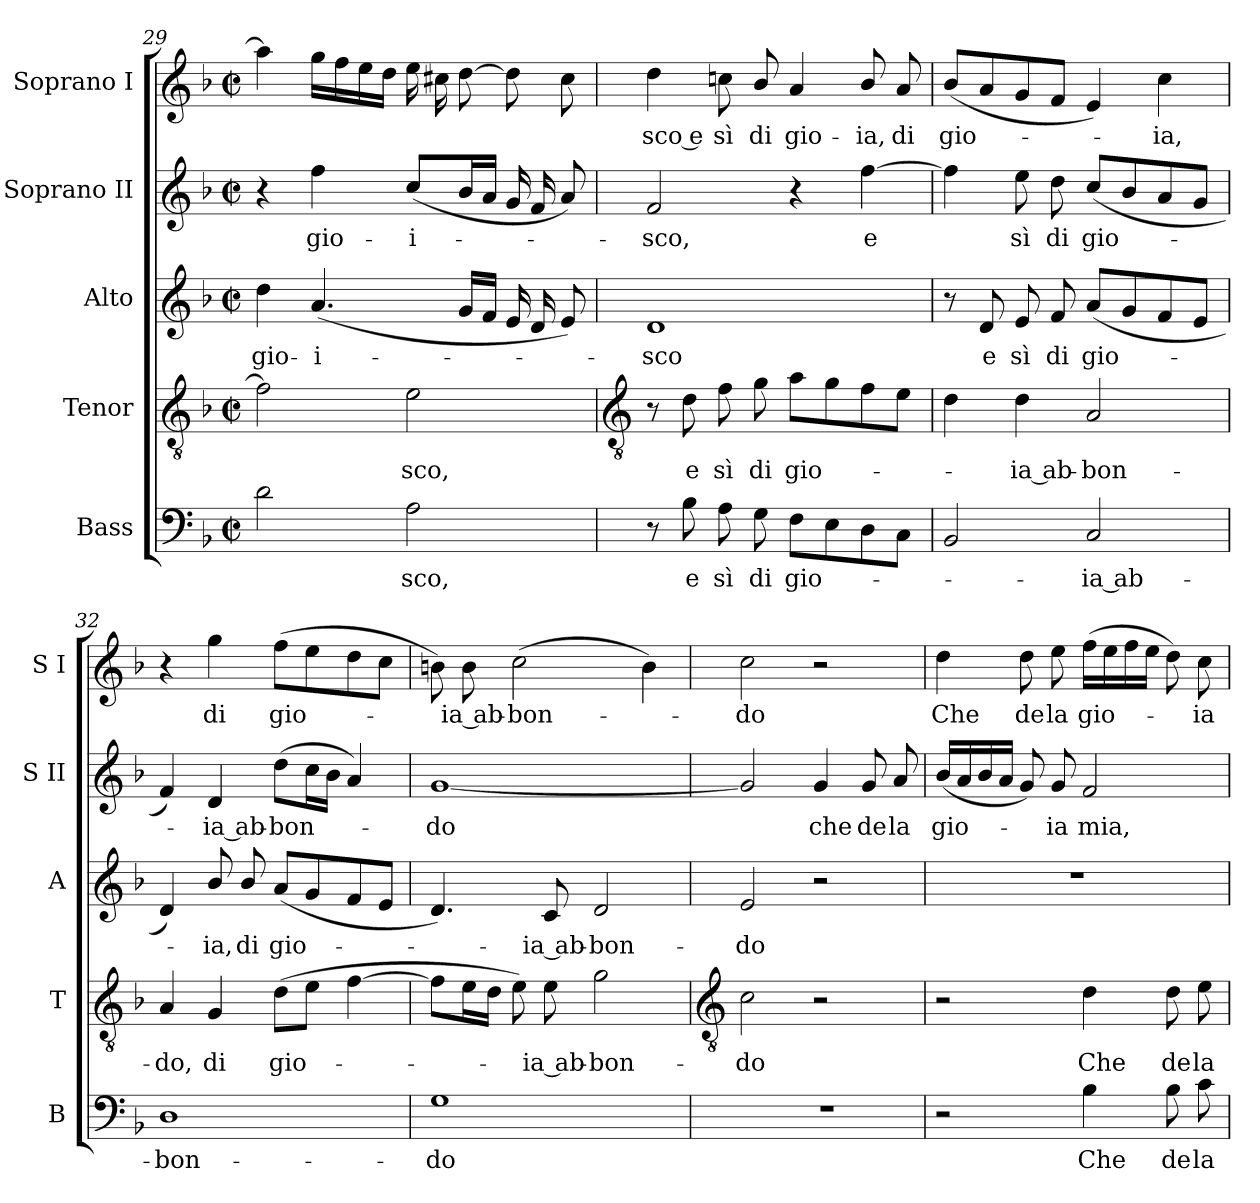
**kern	**text	**kern	**text	**kern	**text	**kern	**text	**kern	**text
*part5	*part5	*part4	*part4	*part3	*part3	*part2	*part2	*part1	*part1
*staff5	*staff5	*staff4	*staff4	*staff3	*staff3	*staff2	*staff2	*staff1	*staff1
*I"Bass	*	*I"Tenor	*	*I"Alto	*	*I"Soprano II	*	*I"Soprano I	*
*I'B	*	*I'T	*	*I'A	*	*I'S II	*	*I'S I	*
*clefF4	*	*clefGv2	*	*clefG2	*	*clefG2	*	*clefG2	*
*k[b-]	*	*k[b-]	*	*k[b-]	*	*k[b-]	*	*k[b-]	*
*F:	*	*F:	*	*F:	*	*F:	*	*F:	*
*M2/2	*	*M2/2	*	*M2/2	*	*M2/2	*	*M2/2	*
*met(c|)	*	*met(c|)	*	*met(c|)	*	*met(c|)	*	*met(c|)	*
=29	=29	=29	=29	=29	=29	=29	=29	=29	=29
!	!	!	!	!	!LO:LY:b	!	!	!	!
2d	.	2f]	.	4dd	gio-	4r	.	4aa]	.
!	!	!	!	!	!LO:LY:b	!	!LO:LY:b	!	!
.	.	.	.	(<4.a	-i-	4ff	gio-	16ggLL	.
.	.	.	.	.	.	.	.	16ff	.
.	.	.	.	.	.	.	.	16ee	.
.	.	.	.	.	.	.	.	16ddJJ	.
!	!LO:LY:b	!	!LO:LY:b	!	!	!	!LO:LY:b	!	!
2A	sco,	2e	sco,	.	.	(<8cc/L	-i-	16eeLL	.
.	.	.	.	.	.	.	.	16cc#X	.
.	.	.	.	16gLL	.	16b-/L	.	[8ddJ	.
.	.	.	.	16fJJ	.	16a/JJ	.	.	.
.	.	.	.	16eLL	.	16gLL	.	8ddL]	.
.	.	.	.	16d	.	16f	.	.	.
.	.	.	.	8eJ)	.	8aJ)	.	8cc#J	.
!!LO:LB:g=z
=30	=30	=30	=30	=30	=30	=30	=30	=30	=30
*	*	*clefGv2	*	*	*	*	*	*	*
!	!	!	!	!	!LO:LY:b	!	!LO:LY:b	!	!LO:LY:b
8r	.	8r	.	1d	sco	2f	sco,	4dd	sco e
!	!LO:LY:b	!	!LO:LY:b	!	!	!	!	!	!
8B-	e	8d	e	.	.	.	.	.	.
!	!LO:LY:b	!	!LO:LY:b	!	!	!	!	!	!LO:LY:b
8A	sì	8f	sì	.	.	.	.	8ccn	sì
!	!LO:LY:b	!	!LO:LY:b	!	!	!	!	!	!LO:LY:b
8G	di	8g	di	.	.	.	.	8b-/	di
!	!LO:LY:b	!	!LO:LY:b	!	!	!	!	!	!LO:LY:b
8FL	gio-	8aL	gio-	.	.	4r	.	4a	gio-
8E	.	8g	.	.	.	.	.	.	.
!	!	!	!	!	!	!	!LO:LY:b	!	!LO:LY:b
8D	.	8f	.	.	.	[4ff	e	8b-/	-ia,
!	!	!	!	!	!	!	!	!	!LO:LY:b
8CJ	.	8eJ	.	.	.	.	.	8a	di
=31	=31	=31	=31	=31	=31	=31	=31	=31	=31
!	!	!	!	!	!	!	!	!	!LO:LY:b
2BB-	.	4d	.	8r	.	4ff]	.	(<8b-L	gio-
!	!	!	!	!	!LO:LY:b	!	!	!	!
.	.	.	.	8d	e	.	.	8a	.
!	!	!	!LO:LY:b	!	!LO:LY:b	!	!LO:LY:b	!	!
.	.	4d	ia ab-	8e	sì	8ee	sì	8g	.
!	!	!	!	!	!LO:LY:b	!	!LO:LY:b	!	!
.	.	.	.	8f	di	8dd	di	8fJ	.
!	!LO:LY:b	!	!LO:LY:b	!	!LO:LY:b	!	!LO:LY:b	!	!
2C	ia ab-	2A	-bon-	(<8aL	gio-	(<8ccL	gio-	4e)	.
.	.	.	.	8g	.	8b-	.	.	.
!	!	!	!	!	!	!	!	!	!LO:LY:b
.	.	.	.	8f	.	8a	.	4cc	ia,
.	.	.	.	8eJ	.	8gJ	.	.	.
=32	=32	=32	=32	=32	=32	=32	=32	=32	=32
!	!LO:LY:b	!	!LO:LY:b	!	!	!	!	!	!
1D	-bon-	4A	-do,	4d)	.	4f)	.	4r	.
!	!	!	!LO:LY:b	!	!LO:LY:b	!	!LO:LY:b	!	!LO:LY:b
.	.	4G	di	8b-/	ia,	4d	ia ab-	4gg	di
!	!	!	!	!	!LO:LY:b	!	!	!	!
.	.	.	.	8b-/	di	.	.	.	.
!	!	!	!LO:LY:b	!	!LO:LY:b	!	!LO:LY:b	!	!LO:LY:b
.	.	(>8dL	gio-	(<8aL	gio-	(>8ddL	-bon-	(>8ffL	gio-
.	.	8eJ	.	8g	.	16ccL	.	8ee	.
.	.	.	.	.	.	16b-JJ	.	.	.
.	.	[4f	.	8f	.	4a)	.	8dd	.
.	.	.	.	8eJ	.	.	.	8ccJ	.
=33	=33	=33	=33	=33	=33	=33	=33	=33	=33
!	!LO:LY:b	!	!	!	!	!	!LO:LY:b	!	!
1G	-do	8fL]	.	4.d)	.	[1g	do	8bn)	.
!	!	!	!	!	!	!	!	!	!LO:LY:b
.	.	16eL	.	.	.	.	.	8b	ia ab-
.	.	16dJJ	.	.	.	.	.	.	.
!	!	!	!	!	!	!	!	!	!LO:LY:b
.	.	8e)	.	.	.	.	.	(>2cc	-bon-
!	!	!	!LO:LY:b	!	!LO:LY:b	!	!	!	!
.	.	8e	ia ab-	8c	ia ab-	.	.	.	.
!	!	!	!LO:LY:b	!	!LO:LY:b	!	!	!	!
.	.	2g	-bon-	2d	-bon-	.	.	.	.
.	.	.	.	.	.	.	.	4b)	.
!!LO:LB:g=z
=34	=34	=34	=34	=34	=34	=34	=34	=34	=34
*	*	*clefGv2	*	*	*	*	*	*	*
!	!	!	!LO:LY:b	!	!LO:LY:b	!	!	!	!LO:LY:b
1r	.	2c	-do	2e	-do	2g]	.	2cc	do
!	!	!	!	!	!	!	!LO:LY:b	!	!
.	.	2r	.	2r	.	4g	che	2r	.
!	!	!	!	!	!	!	!LO:LY:b	!	!
.	.	.	.	.	.	8g	de	.	.
!	!	!	!	!	!	!	!LO:LY:b	!	!
.	.	.	.	.	.	8a	la	.	.
=35	=35	=35	=35	=35	=35	=35	=35	=35	=35
!	!	!	!	!	!	!	!LO:LY:b	!	!LO:LY:b
2r	.	2r	.	1r	.	(<16b-LL	gio-	4dd	Che
.	.	.	.	.	.	16a	.	.	.
.	.	.	.	.	.	16b-	.	.	.
.	.	.	.	.	.	16aJJ	.	.	.
!	!	!	!	!	!	!	!	!	!LO:LY:b
.	.	.	.	.	.	8g)	.	8dd	de
!	!	!	!	!	!	!	!LO:LY:b	!	!LO:LY:b
.	.	.	.	.	.	8g	ia	8ee	la
!	!LO:LY:b	!	!LO:LY:b	!	!	!	!LO:LY:b	!	!LO:LY:b
4B-	Che	4d	Che	.	.	2f	mia,	(>16ffLL	gio-
.	.	.	.	.	.	.	.	16ee	.
.	.	.	.	.	.	.	.	16ff	.
.	.	.	.	.	.	.	.	16eeJJ	.
!	!LO:LY:b	!	!LO:LY:b	!	!	!	!	!	!
8B-	de	8d	de	.	.	.	.	8dd)	.
!	!LO:LY:b	!	!LO:LY:b	!	!	!	!	!	!LO:LY:b
8c	la	8e	la	.	.	.	.	8cc	ia
=	=	=	=	=	=	=	=	=	=
*-	*-	*-	*-	*-	*-	*-	*-	*-	*-
